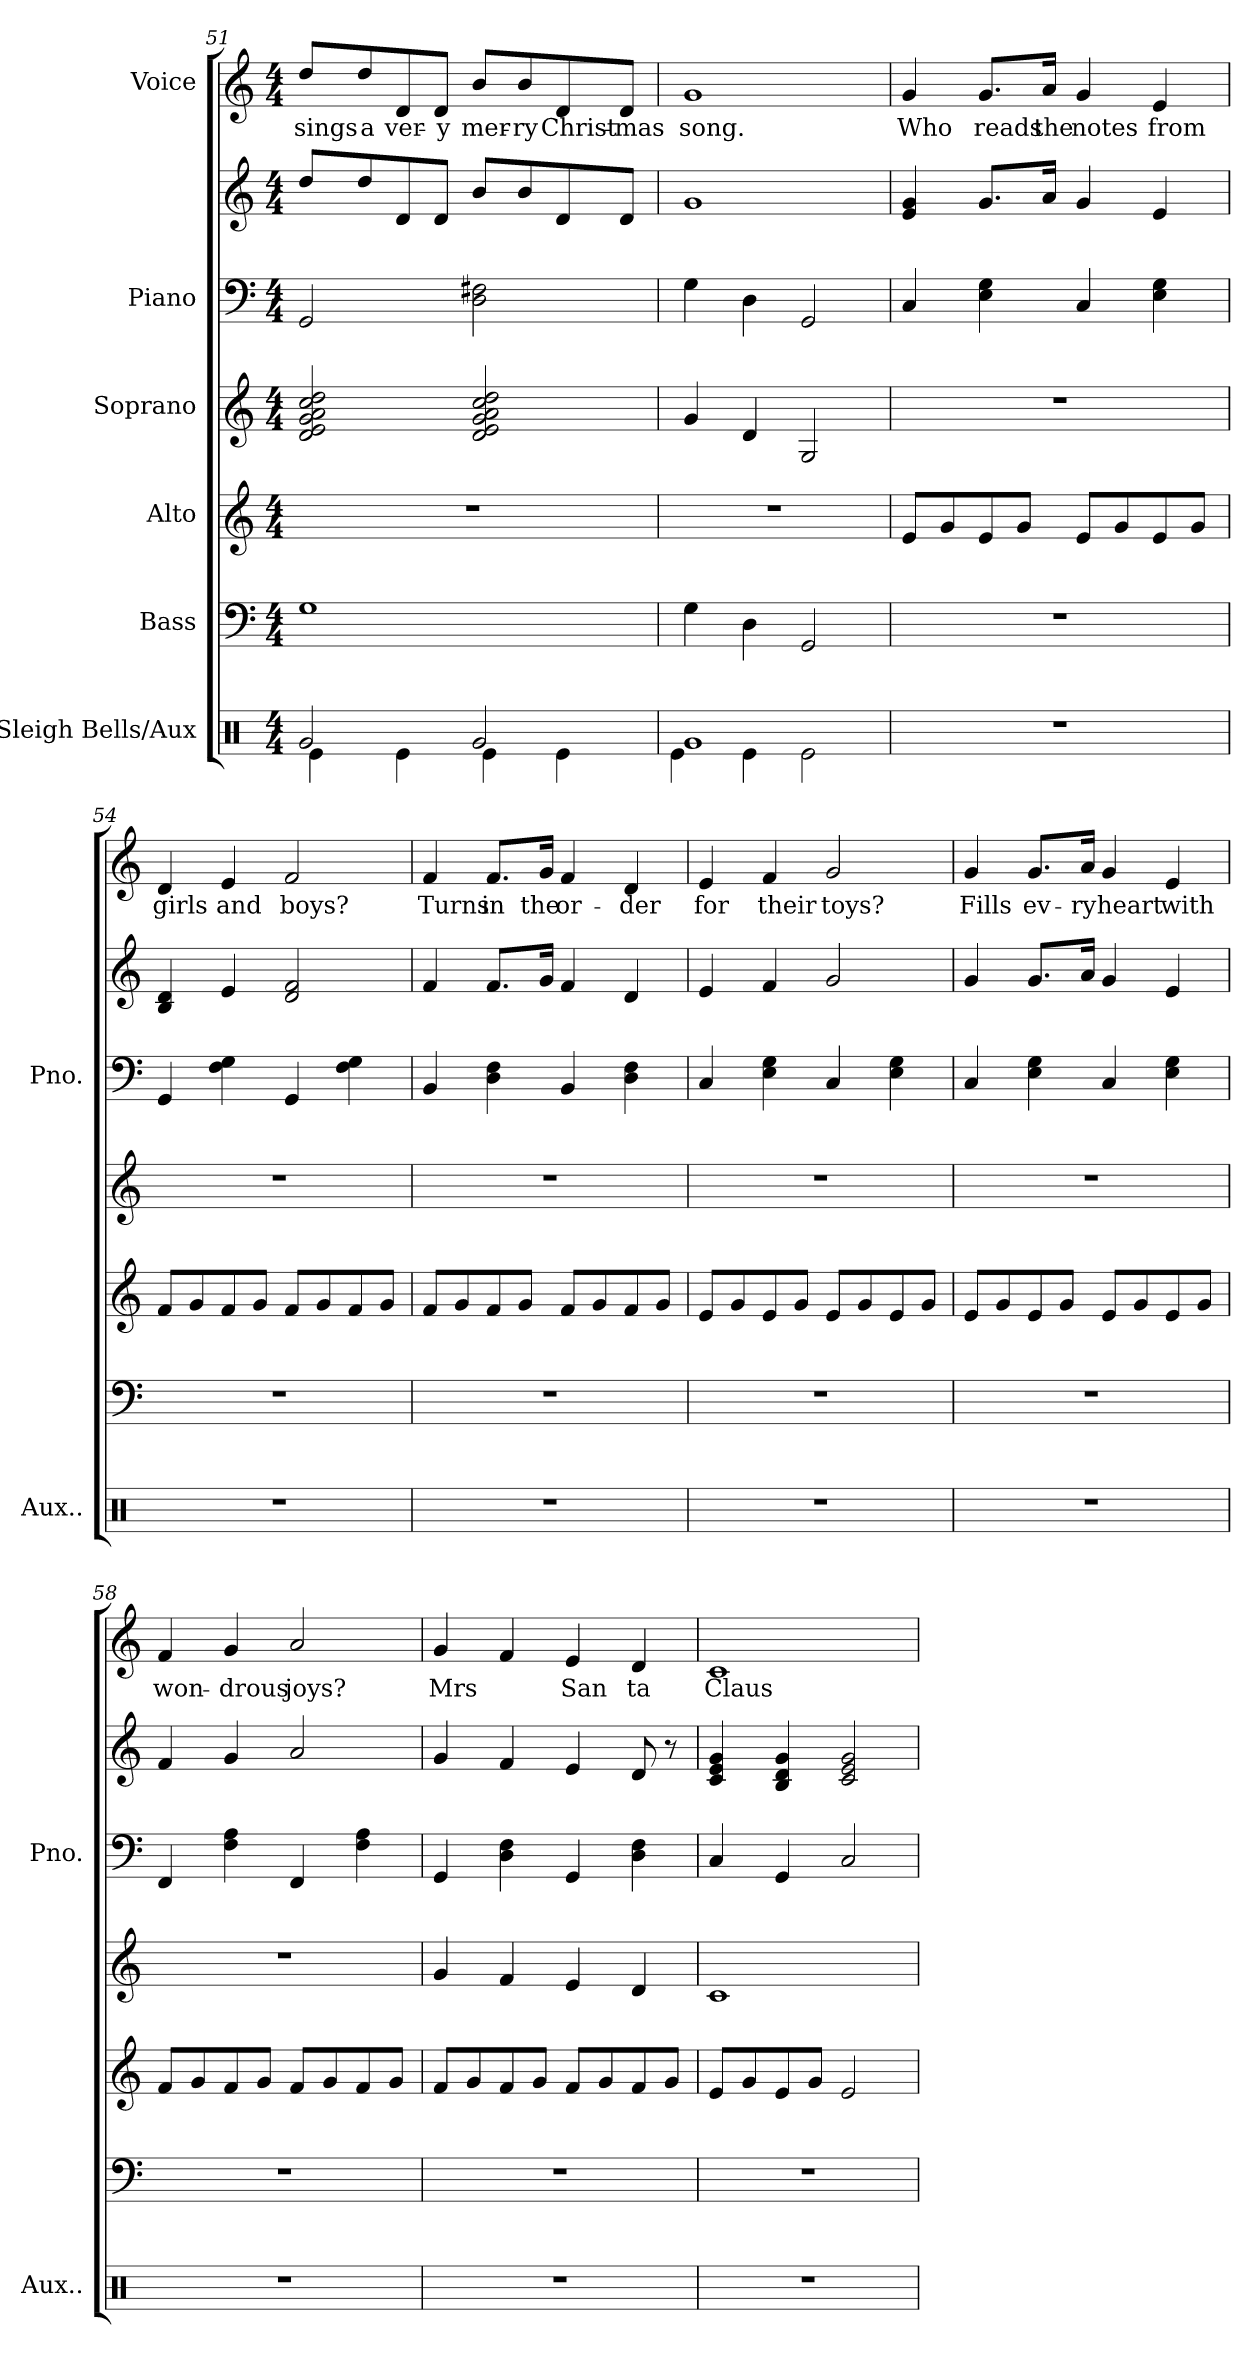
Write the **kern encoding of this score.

**kern	**kern	**kern	**kern	**kern	**kern	**kern	**text
*part6	*part5	*part4	*part3	*part2	*part2	*part1	*part1
*staff7	*staff6	*staff5	*staff4	*staff3	*staff2	*staff1	*staff1
*I"Sleigh Bells/Aux	*I"Bass	*I"Alto	*I"Soprano	*I"Piano	*	*I"Voice	*
*I'Aux..	*	*	*	*I'Pno.	*	*	*
*clefX	*clefF4	*clefG2	*clefG2	*clefF4	*clefG2	*clefG2	*
*	*	*	*ITrd-14c-24	*	*	*	*
*k[]	*k[]	*k[]	*k[]	*k[]	*k[]	*k[]	*
*M4/4	*M4/4	*M4/4	*M4/4	*M4/4	*M4/4	*M4/4	*
=51	=51	=51	=51	=51	=51	=51	=51
*^	*	*	*	*	*	*	*
!	!	!	!	!	!	!	!	!LO:LY:b
2Rg/	4Re\	1G	1r	2ddd/ 2eee/ 2ggg/ 2aaa/ 2cccc/ 2dddd/	2GG/	8dd/L	8dd/L	sings
!	!	!	!	!	!	!	!	!LO:LY:b
.	.	.	.	.	.	8dd/	8dd/	a
!	!	!	!	!	!	!	!	!LO:LY:b
.	4Re\	.	.	.	.	8d/	8d/	ver-
!	!	!	!	!	!	!	!	!LO:LY:b
.	.	.	.	.	.	8d/J	8d/J	-y
!	!	!	!	!	!	!	!	!LO:LY:b
2Rg/	4Re\	.	.	2ddd/ 2eee/ 2ggg/ 2aaa/ 2cccc/ 2dddd/	2D\ 2F#X\	8b/L	8b/L	mer-
!	!	!	!	!	!	!	!	!LO:LY:b
.	.	.	.	.	.	8b/	8b/	-ry
!	!	!	!	!	!	!	!	!LO:LY:b
.	4Re\	.	.	.	.	8d/	8d/	Christ-
!	!	!	!	!	!	!	!	!LO:LY:b
.	.	.	.	.	.	8d/J	8d/J	-mas
!!LO:PB:g=z
=52	=52	=52	=52	=52	=52	=52	=52	=52
!	!	!	!	!	!	!	!	!LO:LY:b
1Rg	4Re\	4G\	1r	4ggg/	4G\	1g	1g	song.
.	4Re\	4D\	.	4ddd/	4D\	.	.	.
.	2Re\	2GG/	.	2gg/	2GG/	.	.	.
=53	=53	=53	=53	=53	=53	=53	=53	=53
!	!	!	!	!	!	!	!	!LO:LY:b
*v	*v	*	*	*	*	*	*	*
1r	1r	8e/L	1r	4C/	4e/ 4g/	4g/	Who
.	.	8g/	.	.	.	.	.
!	!	!	!	!	!	!	!LO:LY:b
.	.	8e/	.	4E\ 4G\	8.g/L	8.g/L	reads
.	.	8g/J	.	.	.	.	.
!	!	!	!	!	!	!	!LO:LY:b
.	.	.	.	.	16a/Jk	16a/Jk	the
!	!	!	!	!	!	!	!LO:LY:b
.	.	8e/L	.	4C/	4g/	4g/	notes
.	.	8g/	.	.	.	.	.
!	!	!	!	!	!	!	!LO:LY:b
.	.	8e/	.	4E\ 4G\	4e/	4e/	from
.	.	8g/J	.	.	.	.	.
=54	=54	=54	=54	=54	=54	=54	=54
!	!	!	!	!	!	!	!LO:LY:b
1r	1r	8f/L	1r	4GG/	4B/ 4d/	4d/	girls
.	.	8g/	.	.	.	.	.
!	!	!	!	!	!	!	!LO:LY:b
.	.	8f/	.	4F\ 4G\	4e/	4e/	and
.	.	8g/J	.	.	.	.	.
!	!	!	!	!	!	!	!LO:LY:b
.	.	8f/L	.	4GG/	2d/ 2f/	2f/	boys?
.	.	8g/	.	.	.	.	.
.	.	8f/	.	4F\ 4G\	.	.	.
.	.	8g/J	.	.	.	.	.
=55	=55	=55	=55	=55	=55	=55	=55
!	!	!	!	!	!	!	!LO:LY:b
1r	1r	8f/L	1r	4BB/	4f/	4f/	Turns
.	.	8g/	.	.	.	.	.
!	!	!	!	!	!	!	!LO:LY:b
.	.	8f/	.	4D\ 4F\	8.f/L	8.f/L	in
.	.	8g/J	.	.	.	.	.
!	!	!	!	!	!	!	!LO:LY:b
.	.	.	.	.	16g/Jk	16g/Jk	the
!	!	!	!	!	!	!	!LO:LY:b
.	.	8f/L	.	4BB/	4f/	4f/	or-
.	.	8g/	.	.	.	.	.
!	!	!	!	!	!	!	!LO:LY:b
.	.	8f/	.	4D\ 4F\	4d/	4d/	-der
.	.	8g/J	.	.	.	.	.
=56	=56	=56	=56	=56	=56	=56	=56
!	!	!	!	!	!	!	!LO:LY:b
1r	1r	8e/L	1r	4C/	4e/	4e/	for
.	.	8g/	.	.	.	.	.
!	!	!	!	!	!	!	!LO:LY:b
.	.	8e/	.	4E\ 4G\	4f/	4f/	their
.	.	8g/J	.	.	.	.	.
!	!	!	!	!	!	!	!LO:LY:b
.	.	8e/L	.	4C/	2g/	2g/	toys?
.	.	8g/	.	.	.	.	.
.	.	8e/	.	4E\ 4G\	.	.	.
.	.	8g/J	.	.	.	.	.
=57	=57	=57	=57	=57	=57	=57	=57
!	!	!	!	!	!	!	!LO:LY:b
1r	1r	8e/L	1r	4C/	4g/	4g/	Fills
.	.	8g/	.	.	.	.	.
!	!	!	!	!	!	!	!LO:LY:b
.	.	8e/	.	4E\ 4G\	8.g/L	8.g/L	ev-
.	.	8g/J	.	.	.	.	.
!	!	!	!	!	!	!	!LO:LY:b
.	.	.	.	.	16a/Jk	16a/Jk	-ry
!	!	!	!	!	!	!	!LO:LY:b
.	.	8e/L	.	4C/	4g/	4g/	heart
.	.	8g/	.	.	.	.	.
!	!	!	!	!	!	!	!LO:LY:b
.	.	8e/	.	4E\ 4G\	4e/	4e/	with
.	.	8g/J	.	.	.	.	.
=58	=58	=58	=58	=58	=58	=58	=58
!	!	!	!	!	!	!	!LO:LY:b
1r	1r	8f/L	1r	4FF/	4f/	4f/	won-
.	.	8g/	.	.	.	.	.
!	!	!	!	!	!	!	!LO:LY:b
.	.	8f/	.	4F\ 4A\	4g/	4g/	-drous
.	.	8g/J	.	.	.	.	.
!	!	!	!	!	!	!	!LO:LY:b
.	.	8f/L	.	4FF/	2a/	2a/	joys?
.	.	8g/	.	.	.	.	.
.	.	8f/	.	4F\ 4A\	.	.	.
.	.	8g/J	.	.	.	.	.
!!LO:LB:g=z
=59	=59	=59	=59	=59	=59	=59	=59
!	!	!	!	!	!	!	!LO:LY:b
1r	1r	8f/L	4ggg/	4GG/	4g/	4g/	Mrs
.	.	8g/	.	.	.	.	.
.	.	8f/	4fff/	4D\ 4F\	4f/	4f/	.
.	.	8g/J	.	.	.	.	.
!	!	!	!	!	!	!	!LO:LY:b
.	.	8f/L	4eee/	4GG/	4e/	4e/	San
.	.	8g/	.	.	.	.	.
!	!	!	!	!	!	!	!LO:LY:b
.	.	8f/	4ddd/	4D\ 4F\	8d/	4d/	ta
.	.	8g/J	.	.	8r	.	.
=60	=60	=60	=60	=60	=60	=60	=60
!	!	!	!	!	!	!	!LO:LY:b
1r	1r	8e/L	1ccc	4C/	4c/ 4e/ 4g/	1c	Claus
.	.	8g/	.	.	.	.	.
.	.	8e/	.	4GG/	4B/ 4d/ 4g/	.	.
.	.	8g/J	.	.	.	.	.
.	.	2e/	.	2C/	2c/ 2e/ 2g/	.	.
=	=	=	=	=	=	=	=
*-	*-	*-	*-	*-	*-	*-	*-
